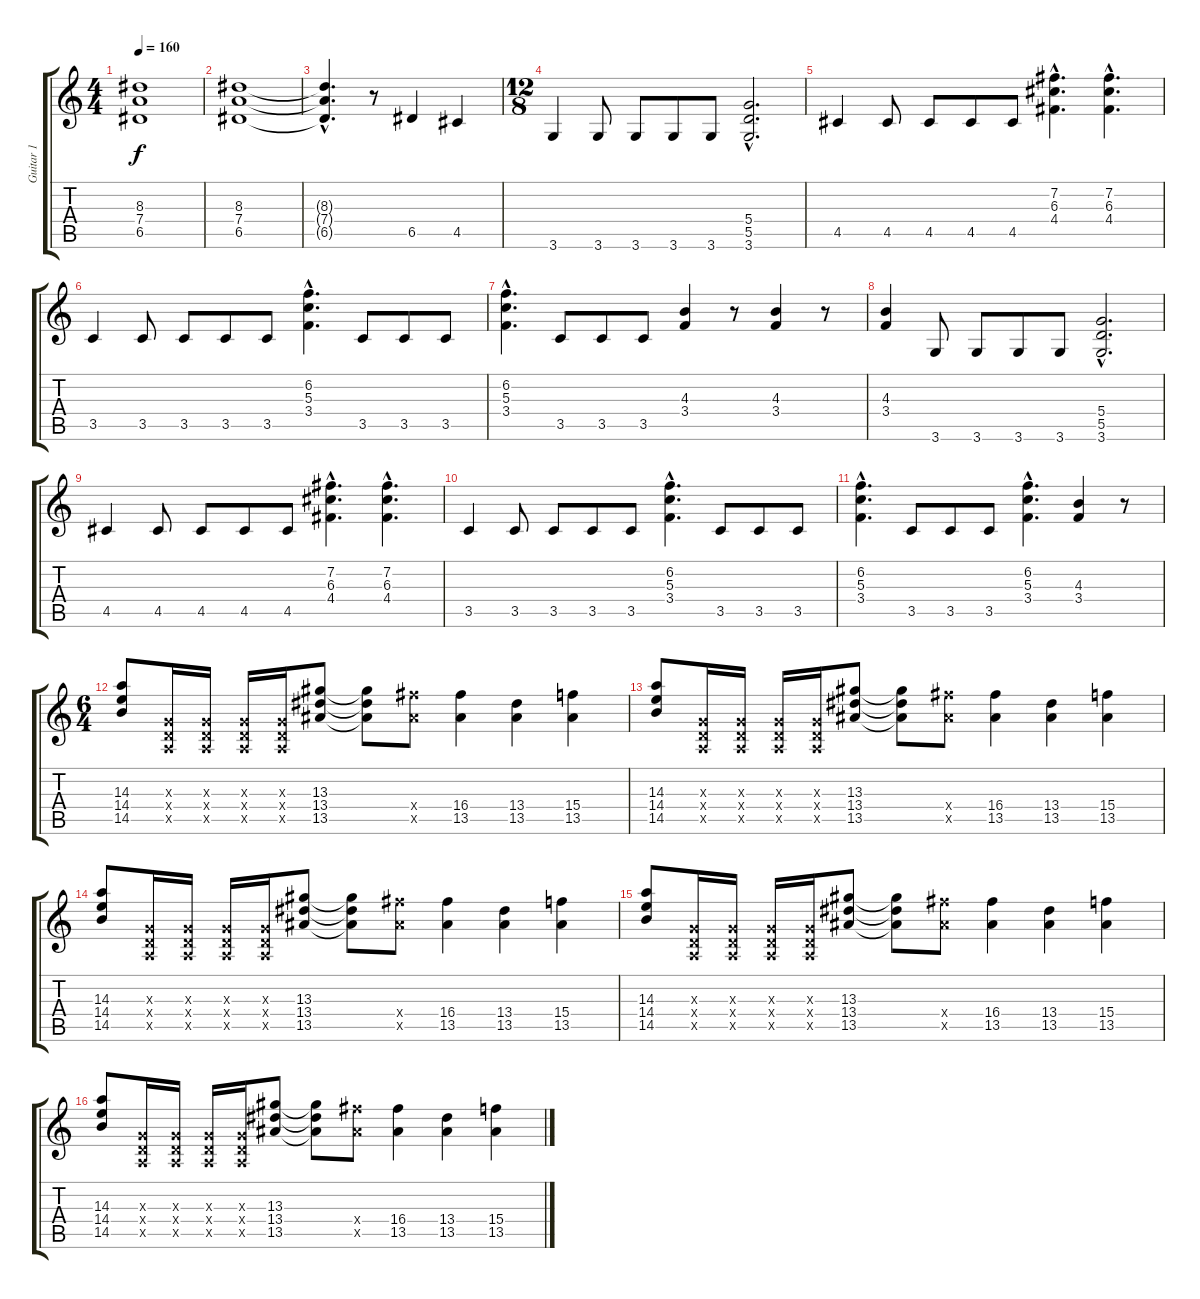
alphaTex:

\track ("Guitar 1" "Guitar 1") {instrument overdrivenguitar}
\staff {score tabs}
\tuning (E4 B3 G3 D3 A2 E2) {hide}
\ts (4 4)
\tempo 160
\clef g2
\ks c
(8.3{t} 7.4{t} 6.5{t}).1{dy f} |
(8.3 7.4 6.5).1 |
(8.3{hac t} 7.4{hac t} 6.5{hac t}).4{d} r.8 6.5.4 4.5.4 |
\ts (12 8)
3.6.4 3.6.8 3.6.8 3.6.8 3.6.8 (5.4{hac} 5.5{hac} 3.6{hac}).2{d} |
4.5.4 4.5.8 4.5.8 4.5.8 4.5.8 (7.2{hac} 6.3{hac} 4.4{hac}).4{d} (7.2{hac} 6.3{hac} 4.4{hac}).4{d} |
3.5.4 3.5.8 3.5.8 3.5.8 3.5.8 (6.2{hac} 5.3{hac} 3.4{hac}).4{d} 3.5.8 3.5.8 3.5.8 |
(6.2{hac} 5.3{hac} 3.4{hac}).4{d} 3.5.8 3.5.8 3.5.8 (4.3 3.4).4 r.8 (4.3 3.4).4 r.8 |
(4.3 3.4).4 3.6.8 3.6.8 3.6.8 3.6.8 (5.4{hac} 5.5{hac} 3.6{hac}).2{d} |
4.5.4 4.5.8 4.5.8 4.5.8 4.5.8 (7.2{hac} 6.3{hac} 4.4{hac}).4{d} (7.2{hac} 6.3{hac} 4.4{hac}).4{d} |
3.5.4 3.5.8 3.5.8 3.5.8 3.5.8 (6.2{hac} 5.3{hac} 3.4{hac}).4{d} 3.5.8 3.5.8 3.5.8 |
(6.2{hac} 5.3{hac} 3.4{hac}).4{d} 3.5.8 3.5.8 3.5.8 (6.2{hac} 5.3{hac} 3.4{hac}).4{d} (4.3 3.4).4 r.8 |
\ts (6 4)
(14.3 14.4 14.5).8 (0.3{x} 0.4{x} 0.5{x}).16 (0.3{x} 0.4{x} 0.5{x}).16 (0.3{x} 0.4{x} 0.5{x}).16 (0.3{x} 0.4{x} 0.5{x}).16 (13.3 13.4 13.5).8 (13.3{t} 13.4{t} 13.5{t}).8 (16.4{x} 13.5{x}).8 (16.4 13.5).4 (13.4 13.5).4 (15.4 13.5).4 |
(14.3 14.4 14.5).8 (0.3{x} 0.4{x} 0.5{x}).16 (0.3{x} 0.4{x} 0.5{x}).16 (0.3{x} 0.4{x} 0.5{x}).16 (0.3{x} 0.4{x} 0.5{x}).16 (13.3 13.4 13.5).8 (13.3{t} 13.4{t} 13.5{t}).8 (16.4{x} 13.5{x}).8 (16.4 13.5).4 (13.4 13.5).4 (15.4 13.5).4 |
(14.3 14.4 14.5).8 (0.3{x} 0.4{x} 0.5{x}).16 (0.3{x} 0.4{x} 0.5{x}).16 (0.3{x} 0.4{x} 0.5{x}).16 (0.3{x} 0.4{x} 0.5{x}).16 (13.3 13.4 13.5).8 (13.3{t} 13.4{t} 13.5{t}).8 (16.4{x} 13.5{x}).8 (16.4 13.5).4 (13.4 13.5).4 (15.4 13.5).4 |
(14.3 14.4 14.5).8 (0.3{x} 0.4{x} 0.5{x}).16 (0.3{x} 0.4{x} 0.5{x}).16 (0.3{x} 0.4{x} 0.5{x}).16 (0.3{x} 0.4{x} 0.5{x}).16 (13.3 13.4 13.5).8 (13.3{t} 13.4{t} 13.5{t}).8 (16.4{x} 13.5{x}).8 (16.4 13.5).4 (13.4 13.5).4 (15.4 13.5).4 |
(14.3 14.4 14.5).8 (0.3{x} 0.4{x} 0.5{x}).16 (0.3{x} 0.4{x} 0.5{x}).16 (0.3{x} 0.4{x} 0.5{x}).16 (0.3{x} 0.4{x} 0.5{x}).16 (13.3 13.4 13.5).8 (13.3{t} 13.4{t} 13.5{t}).8 (16.4{x} 13.5{x}).8 (16.4 13.5).4 (13.4 13.5).4 (15.4 13.5).4
